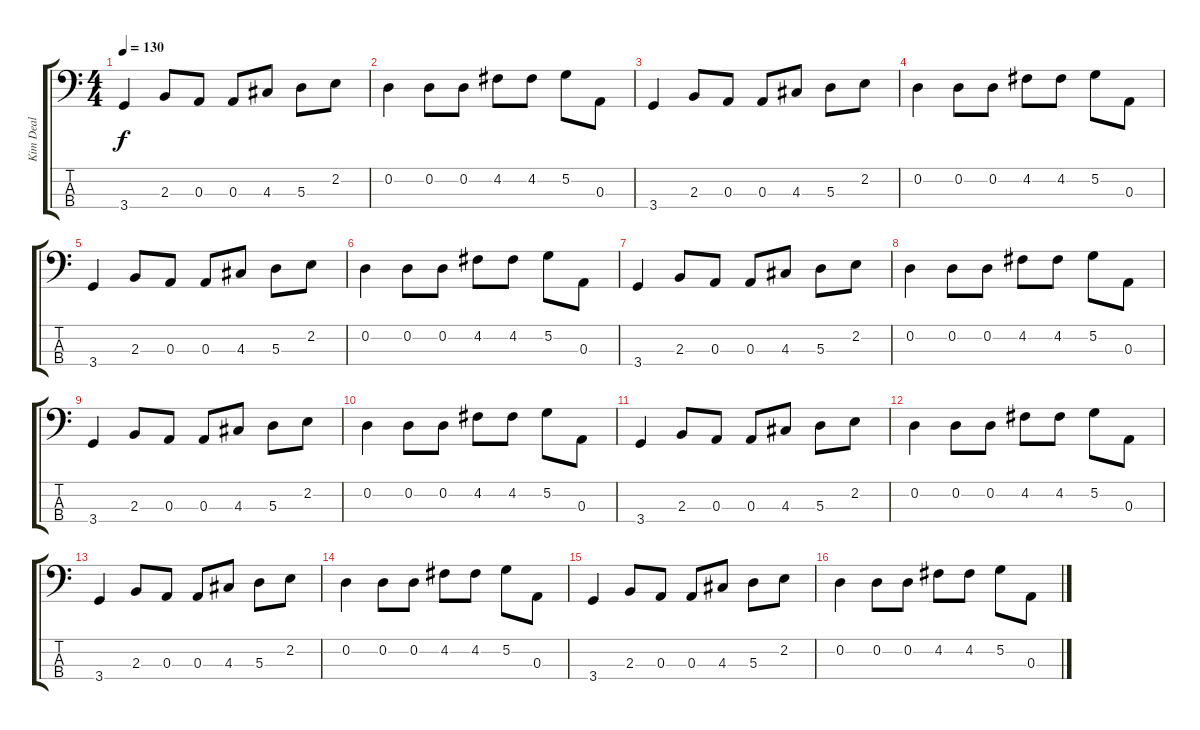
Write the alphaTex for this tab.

\track ("Kim Deal" "Kim Deal") {instrument electricbasspick}
\staff {score tabs}
\tuning (G2 D2 A1 E1) {hide}
\ts (4 4)
\tempo 130
\clef f4
\ks c
3.4.4{dy f} 2.3.8 0.3.8 0.3.8 4.3.8 5.3.8 2.2.8 |
0.2.4 0.2.8 0.2.8 4.2.8 4.2.8 5.2.8 0.3.8 |
3.4.4 2.3.8 0.3.8 0.3.8 4.3.8 5.3.8 2.2.8 |
0.2.4 0.2.8 0.2.8 4.2.8 4.2.8 5.2.8 0.3.8 |
3.4.4 2.3.8 0.3.8 0.3.8 4.3.8 5.3.8 2.2.8 |
0.2.4 0.2.8 0.2.8 4.2.8 4.2.8 5.2.8 0.3.8 |
3.4.4 2.3.8 0.3.8 0.3.8 4.3.8 5.3.8 2.2.8 |
0.2.4 0.2.8 0.2.8 4.2.8 4.2.8 5.2.8 0.3.8 |
3.4.4 2.3.8 0.3.8 0.3.8 4.3.8 5.3.8 2.2.8 |
0.2.4 0.2.8 0.2.8 4.2.8 4.2.8 5.2.8 0.3.8 |
3.4.4 2.3.8 0.3.8 0.3.8 4.3.8 5.3.8 2.2.8 |
0.2.4 0.2.8 0.2.8 4.2.8 4.2.8 5.2.8 0.3.8 |
3.4.4 2.3.8 0.3.8 0.3.8 4.3.8 5.3.8 2.2.8 |
0.2.4 0.2.8 0.2.8 4.2.8 4.2.8 5.2.8 0.3.8 |
3.4.4 2.3.8 0.3.8 0.3.8 4.3.8 5.3.8 2.2.8 |
0.2.4 0.2.8 0.2.8 4.2.8 4.2.8 5.2.8 0.3.8
